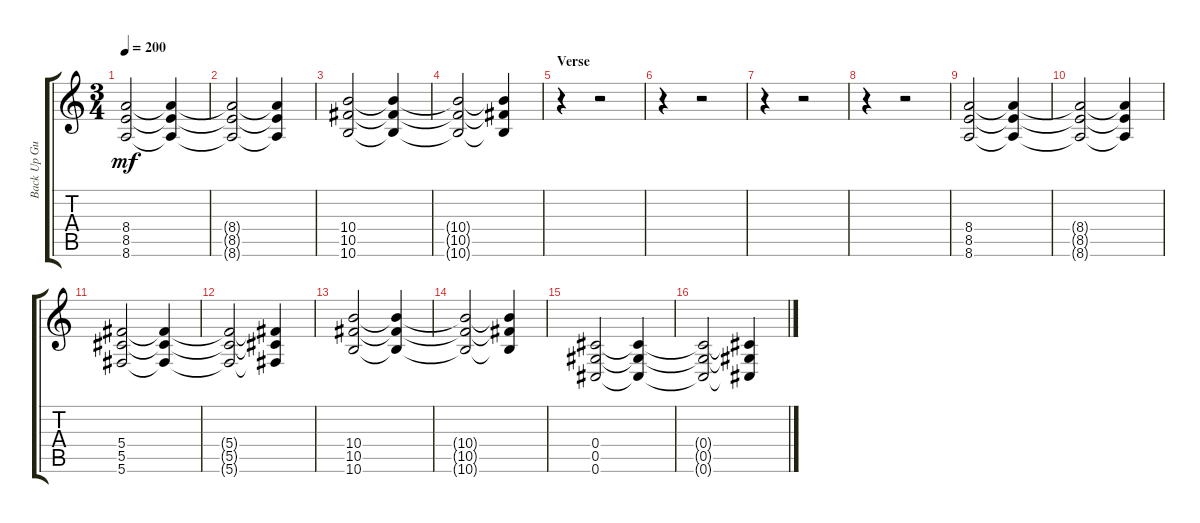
\track ("Back Up Guitar" "Back Up Gu") {instrument distortionguitar}
\staff {score tabs}
\tuning (Eb4 Bb3 Gb3 Db3 Ab2 Db2) {hide}
\ts (3 4)
\tempo 200
\clef g2
\ks c
(8.4 8.5 8.6).2{dy mf} (8.4{t} 8.5{t} 8.6{t}).4 |
(8.4{t} 8.5{t} 8.6{t}).2 (8.4{t} 8.5{t} 8.6{t}).4 |
(10.4 10.5 10.6).2 (10.4{t} 10.5{t} 10.6{t}).4 |
(10.4{t} 10.5{t} 10.6{t}).2 (10.4{t} 10.5{t} 10.6{t}).4 |
\section ("" "Verse")
r.4 r.2 |
r.4 r.2 |
r.4 r.2 |
r.4 r.2 |
(8.4 8.5 8.6).2 (8.4{t} 8.5{t} 8.6{t}).4 |
(8.4{t} 8.5{t} 8.6{t}).2 (8.4{t} 8.5{t} 8.6{t}).4 |
(5.4 5.5 5.6).2 (5.4{t} 5.5{t} 5.6{t}).4 |
(5.4{t} 5.5{t} 5.6{t}).2 (5.4{t} 5.5{t} 5.6{t}).4 |
(10.4 10.5 10.6).2 (10.4{t} 10.5{t} 10.6{t}).4 |
(10.4{t} 10.5{t} 10.6{t}).2 (10.4{t} 10.5{t} 10.6{t}).4 |
(0.4 0.5 0.6).2 (0.4{t} 0.5{t} 0.6{t}).4 |
(0.4{t} 0.5{t} 0.6{t}).2 (0.4{t} 0.5{t} 0.6{t}).4
